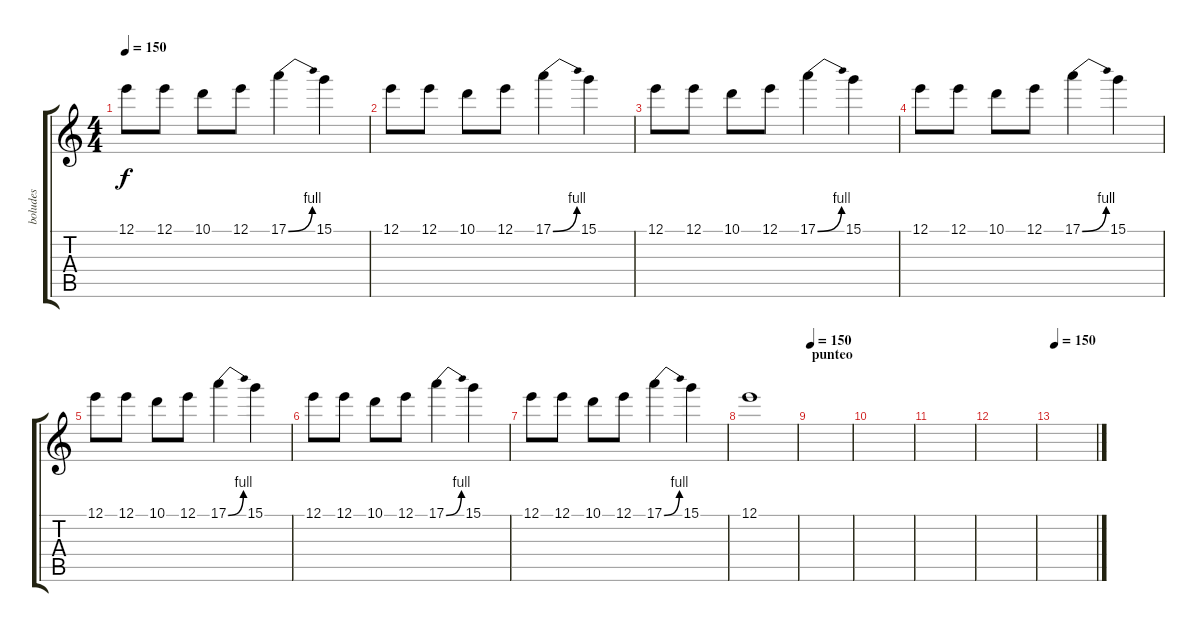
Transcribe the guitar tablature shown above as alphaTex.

\track ("boludes" "boludes") {instrument overdrivenguitar}
\staff {score tabs}
\tuning (E4 B3 G3 D3 A2 E2) {hide}
\ts (4 4)
\tempo 150
\clef g2
\ks c
12.1.8{dy f} 12.1.8 10.1.8 12.1.8 17.1{be (bend 0 0 60 4)}.4 15.1.4 |
12.1.8 12.1.8 10.1.8 12.1.8 17.1{be (bend 0 0 60 4)}.4 15.1.4 |
12.1.8 12.1.8 10.1.8 12.1.8 17.1{be (bend 0 0 60 4)}.4 15.1.4 |
12.1.8 12.1.8 10.1.8 12.1.8 17.1{be (bend 0 0 60 4)}.4 15.1.4 |
12.1.8 12.1.8 10.1.8 12.1.8 17.1{be (bend 0 0 60 4)}.4 15.1.4 |
12.1.8 12.1.8 10.1.8 12.1.8 17.1{be (bend 0 0 60 4)}.4 15.1.4 |
12.1.8 12.1.8 10.1.8 12.1.8 17.1{be (bend 0 0 60 4)}.4 15.1.4 |
12.1.1 |
\section ("" "punteo")
\tempo 150
|
|
|
|
\tempo 150
